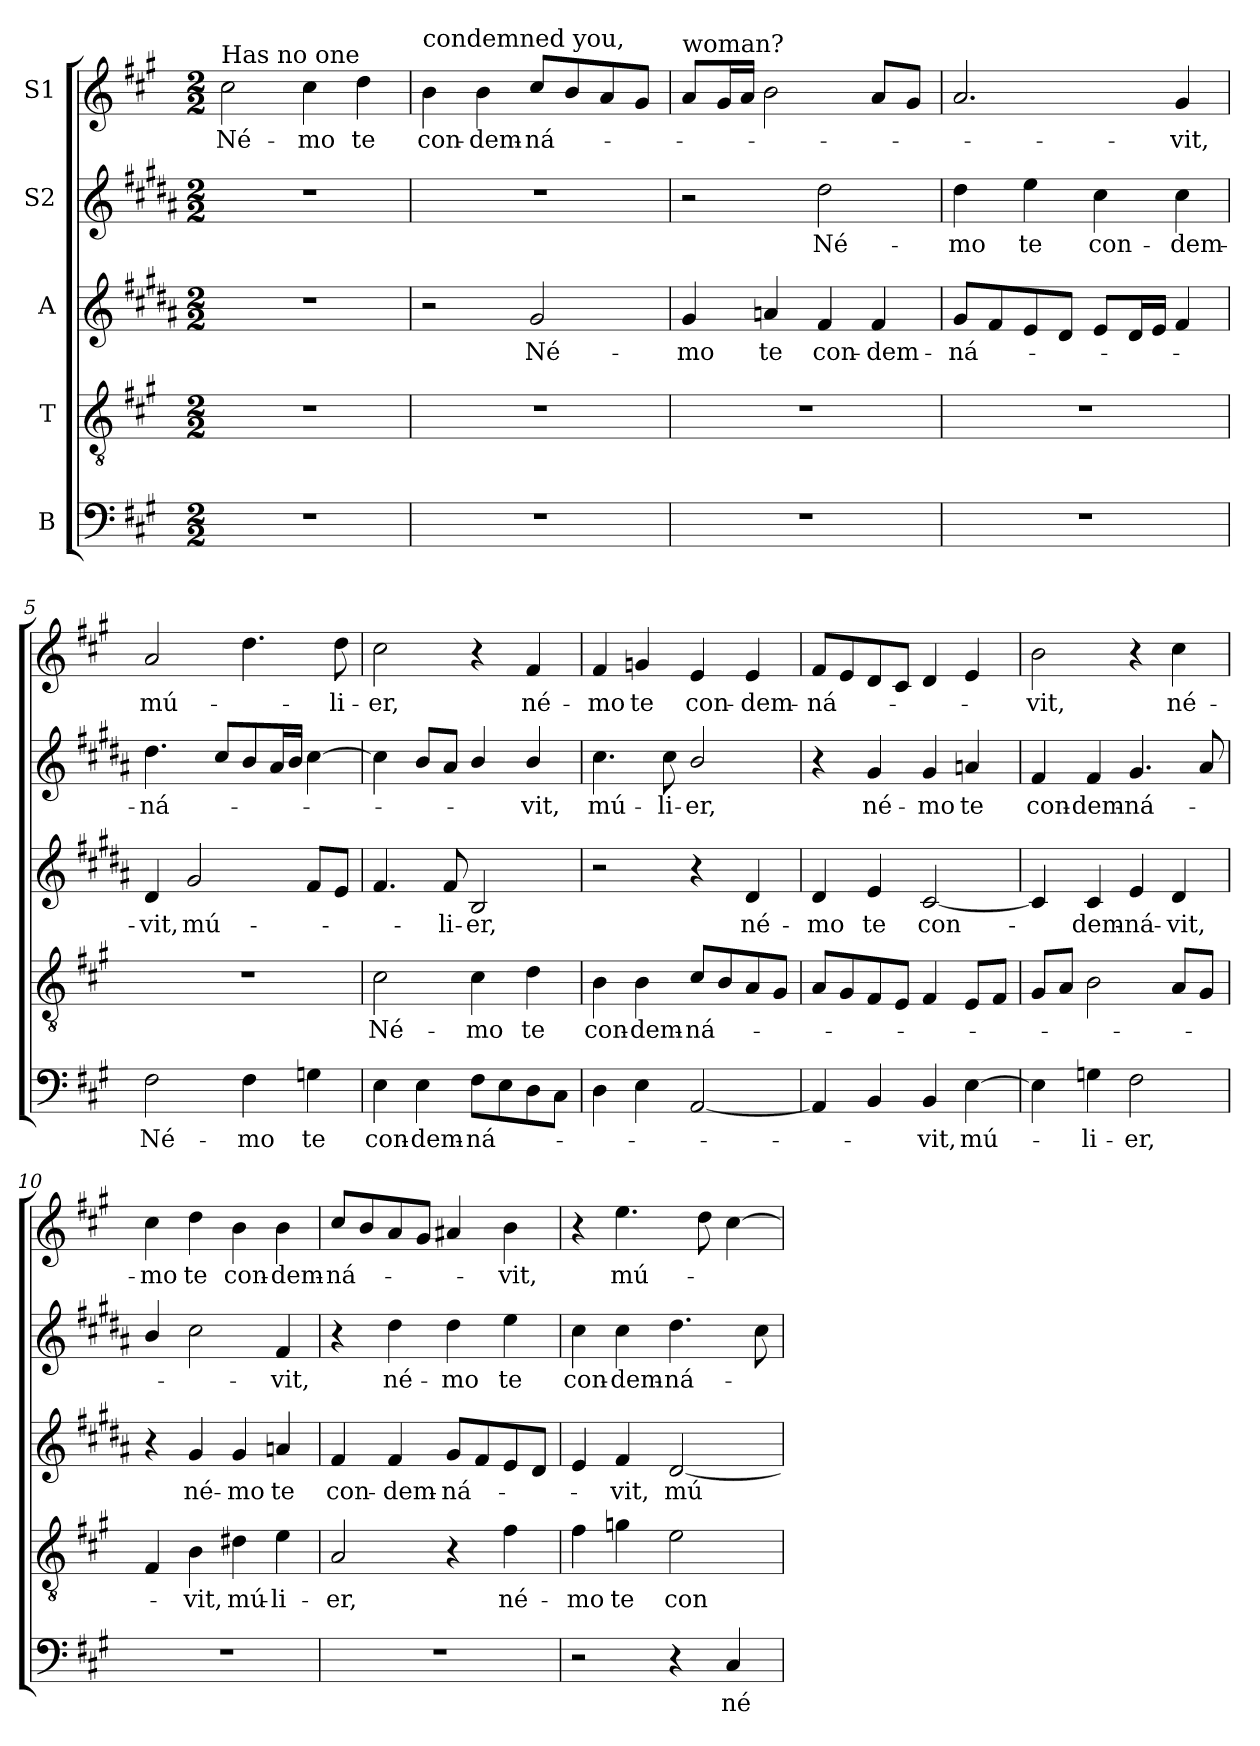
**kern	**text	**kern	**text	**kern	**text	**kern	**text	**kern	**text
*part5	*part5	*part4	*part4	*part3	*part3	*part2	*part2	*part1	*part1
*staff5	*staff5	*staff4	*staff4	*staff3	*staff3	*staff2	*staff2	*staff1	*staff1
*I"B	*	*I"T	*	*I"A	*	*I"S2	*	*I"S1	*
*clefF4	*	*clefGv2	*	*clefG2	*	*clefG2	*	*clefG2	*
*	*	*	*	*ITrd1c2	*	*ITrd1c2	*	*	*
*k[f#c#g#]	*	*k[f#c#g#]	*	*k[f#c#g#]	*	*k[f#c#g#]	*	*k[f#c#g#]	*
*A:	*	*A:	*	*A:	*	*A:	*	*A:	*
*M2/2	*	*M2/2	*	*M2/2	*	*M2/2	*	*M2/2	*
=1	=1	=1	=1	=1	=1	=1	=1	=1	=1
!	!	!	!	!	!	!	!	!LO:TX:a:t=Has no one	!
!	!	!	!	!	!	!	!	!	!LO:LY:b
1r	.	1r	.	1r	.	1r	.	2cc#\	Né-
!	!	!	!	!	!	!	!	!	!LO:LY:b
.	.	.	.	.	.	.	.	4cc#\	-mo
!	!	!	!	!	!	!	!	!	!LO:LY:b
.	.	.	.	.	.	.	.	4dd\	te
=2	=2	=2	=2	=2	=2	=2	=2	=2	=2
!	!	!	!	!	!	!	!	!LO:TX:a:t=condemned you,	!
!	!	!	!	!	!	!	!	!	!LO:LY:b
1r	.	1r	.	2r	.	1r	.	4b\	con-
!	!	!	!	!	!	!	!	!	!LO:LY:b
.	.	.	.	.	.	.	.	4b\	-dem-
!	!	!	!	!	!LO:LY:b	!	!	!	!LO:LY:b
.	.	.	.	2f#/	Né-	.	.	8cc#/L	-ná-
.	.	.	.	.	.	.	.	8b/	.
.	.	.	.	.	.	.	.	8a/	.
.	.	.	.	.	.	.	.	8g#/J	.
=3	=3	=3	=3	=3	=3	=3	=3	=3	=3
!	!	!	!	!	!	!	!	!LO:TX:a:t=woman?	!
!	!	!	!	!	!LO:LY:b	!	!	!	!
1r	.	1r	.	4f#/	-mo	2r	.	8a/L	.
.	.	.	.	.	.	.	.	16g#/L	.
.	.	.	.	.	.	.	.	16a/JJ	.
!	!	!	!	!	!LO:LY:b	!	!	!	!
.	.	.	.	4gn/	te	.	.	2b\	.
!	!	!	!	!	!LO:LY:b	!	!LO:LY:b	!	!
.	.	.	.	4e/	con-	2cc#\	Né-	.	.
!	!	!	!	!	!LO:LY:b	!	!	!	!
.	.	.	.	4e/	-dem-	.	.	8a/L	.
.	.	.	.	.	.	.	.	8g#/J	.
=4	=4	=4	=4	=4	=4	=4	=4	=4	=4
!	!	!	!	!	!LO:LY:b	!	!LO:LY:b	!	!
1r	.	1r	.	8f#/L	-ná-	4cc#\	-mo	2.a/	.
.	.	.	.	8e/	.	.	.	.	.
!	!	!	!	!	!	!	!LO:LY:b	!	!
.	.	.	.	8d/	.	4dd\	te	.	.
.	.	.	.	8c#/J	.	.	.	.	.
!	!	!	!	!	!	!	!LO:LY:b	!	!
.	.	.	.	8d/L	.	4b\	con-	.	.
.	.	.	.	16c#/L	.	.	.	.	.
.	.	.	.	16d/JJ	.	.	.	.	.
!	!	!	!	!	!	!	!LO:LY:b	!	!LO:LY:b
.	.	.	.	4e/	.	4b\	-dem-	4g#/	-vit,
!!LO:PB:g=z
=5	=5	=5	=5	=5	=5	=5	=5	=5	=5
!	!LO:LY:b	!	!	!	!LO:LY:b	!	!LO:LY:b	!	!LO:LY:b
2F#\	Né-	1r	.	4c#/	-vit,	4.cc#\	-ná-	2a/	mú-
!	!	!	!	!	!LO:LY:b	!	!	!	!
.	.	.	.	2f#/	mú-	.	.	.	.
.	.	.	.	.	.	8b/L	.	.	.
!	!LO:LY:b	!	!	!	!	!	!	!	!
4F#\	-mo	.	.	.	.	8a/	.	4.dd\	.
.	.	.	.	.	.	16g#/L	.	.	.
.	.	.	.	.	.	16a/JJ	.	.	.
!	!LO:LY:b	!	!	!	!	!	!	!	!
4Gn\	te	.	.	8e/L	.	[4b\	.	.	.
!	!	!	!	!	!	!	!	!	!LO:LY:b
.	.	.	.	8d/J	.	.	.	8dd\	-li-
=6	=6	=6	=6	=6	=6	=6	=6	=6	=6
!	!LO:LY:b	!	!LO:LY:b	!	!	!	!	!	!LO:LY:b
4E\	con-	2c#\	Né-	4.e/	.	4b\]	.	2cc#\	-er,
!	!LO:LY:b	!	!	!	!	!	!	!	!
4E\	-dem-	.	.	.	.	8a/L	.	.	.
!	!	!	!	!	!LO:LY:b	!	!	!	!
.	.	.	.	8e/	-li-	8g#/J	.	.	.
!	!LO:LY:b	!	!LO:LY:b	!	!LO:LY:b	!	!	!	!
8F#\L	-ná-	4c#\	-mo	2A/	-er,	4a/	.	4r	.
8E\	.	.	.	.	.	.	.	.	.
!	!	!	!LO:LY:b	!	!	!	!LO:LY:b	!	!LO:LY:b
8D\	.	4d\	te	.	.	4a/	-vit,	4f#/	né-
8C#\J	.	.	.	.	.	.	.	.	.
=7	=7	=7	=7	=7	=7	=7	=7	=7	=7
!	!	!	!LO:LY:b	!	!	!	!LO:LY:b	!	!LO:LY:b
4D\	.	4B\	con-	2r	.	4.b\	mú-	4f#/	-mo
!	!	!	!LO:LY:b	!	!	!	!	!	!LO:LY:b
4E\	.	4B\	-dem-	.	.	.	.	4gn/	te
!	!	!	!	!	!	!	!LO:LY:b	!	!
.	.	.	.	.	.	8b\	-li-	.	.
!	!	!	!LO:LY:b	!	!	!	!LO:LY:b	!	!LO:LY:b
[2AA/	.	8c#/L	-ná-	4r	.	2a/	-er,	4e/	con-
.	.	8B/	.	.	.	.	.	.	.
!	!	!	!	!	!LO:LY:b	!	!	!	!LO:LY:b
.	.	8A/	.	4c#/	né-	.	.	4e/	-dem-
.	.	8G#/J	.	.	.	.	.	.	.
=8	=8	=8	=8	=8	=8	=8	=8	=8	=8
!	!	!	!	!	!LO:LY:b	!	!	!	!LO:LY:b
4AA/]	.	8A/L	.	4c#/	-mo	4r	.	8f#/L	-ná-
.	.	8G#/	.	.	.	.	.	8e/	.
!	!	!	!	!	!LO:LY:b	!	!LO:LY:b	!	!
4BB/	.	8F#/	.	4d/	te	4f#/	né-	8d/	.
.	.	8E/J	.	.	.	.	.	8c#/J	.
!	!LO:LY:b	!	!	!	!LO:LY:b	!	!LO:LY:b	!	!
4BB/	-vit,	4F#/	.	[2B/	con-	4f#/	-mo	4d/	.
!	!LO:LY:b	!	!	!	!	!	!LO:LY:b	!	!
[4E\	mú-	8E/L	.	.	.	4gn/	te	4e/	.
.	.	8F#/J	.	.	.	.	.	.	.
=9	=9	=9	=9	=9	=9	=9	=9	=9	=9
!	!	!	!	!	!	!	!LO:LY:b	!	!LO:LY:b
4E\]	.	8G#/L	.	4B/]	.	4e/	con-	2b\	-vit,
.	.	8A/J	.	.	.	.	.	.	.
!	!LO:LY:b	!	!	!	!LO:LY:b	!	!LO:LY:b	!	!
4Gn\	-li-	2B\	.	4B/	-dem-	4e/	-dem-	.	.
!	!LO:LY:b	!	!	!	!LO:LY:b	!	!LO:LY:b	!	!
2F#\	-er,	.	.	4d/	-ná-	4.f#/	-ná-	4r	.
!	!	!	!	!	!LO:LY:b	!	!	!	!LO:LY:b
.	.	8A/L	.	4c#/	-vit,	.	.	4cc#\	né-
.	.	8G#/J	.	.	.	8g#/	.	.	.
!!LO:LB:g=z
=10	=10	=10	=10	=10	=10	=10	=10	=10	=10
!	!	!	!	!	!	!	!	!	!LO:LY:b
1r	.	4F#/	.	4r	.	4a/	.	4cc#\	-mo
!	!	!	!LO:LY:b	!	!LO:LY:b	!	!	!	!LO:LY:b
.	.	4B\	-vit,	4f#/	né-	2b\	.	4dd\	te
!	!	!	!LO:LY:b	!	!LO:LY:b	!	!	!	!LO:LY:b
.	.	4d#X\	mú-	4f#/	-mo	.	.	4b\	con-
!	!	!	!LO:LY:b	!	!LO:LY:b	!	!LO:LY:b	!	!LO:LY:b
.	.	4e\	-li-	4gn/	te	4e/	-vit,	4b\	-dem-
=11	=11	=11	=11	=11	=11	=11	=11	=11	=11
!	!	!	!LO:LY:b	!	!LO:LY:b	!	!	!	!LO:LY:b
1r	.	2A/	-er,	4e/	con-	4r	.	8cc#/L	-ná-
.	.	.	.	.	.	.	.	8b/	.
!	!	!	!	!	!LO:LY:b	!	!LO:LY:b	!	!
.	.	.	.	4e/	-dem-	4cc#\	né-	8a/	.
.	.	.	.	.	.	.	.	8g#/J	.
!	!	!	!	!	!LO:LY:b	!	!LO:LY:b	!	!
.	.	4r	.	8f#/L	-ná-	4cc#\	-mo	4a#X/	.
.	.	.	.	8e/	.	.	.	.	.
!	!	!	!LO:LY:b	!	!	!	!LO:LY:b	!	!LO:LY:b
.	.	4f#\	né-	8d/	.	4dd\	te	4b\	-vit,
.	.	.	.	8c#/J	.	.	.	.	.
=12	=12	=12	=12	=12	=12	=12	=12	=12	=12
!	!	!	!LO:LY:b	!	!	!	!LO:LY:b	!	!
2r	.	4f#\	-mo	4d/	.	4b\	con-	4r	.
!	!	!	!LO:LY:b	!	!LO:LY:b	!	!LO:LY:b	!	!LO:LY:b
.	.	4gn\	te	4e/	-vit,	4b\	-dem-	4.ee\	mú-
!	!	!	!LO:LY:b	!	!LO:LY:b	!	!LO:LY:b	!	!
4r	.	2e\	con-	[2c#/	mú-	4.cc#\	-ná-	.	.
.	.	.	.	.	.	.	.	8dd\	.
!	!LO:LY:b	!	!	!	!	!	!	!	!
4C#/	né-	.	.	.	.	.	.	[4cc#\	.
.	.	.	.	.	.	8b\	.	.	.
=	=	=	=	=	=	=	=	=	=
*-	*-	*-	*-	*-	*-	*-	*-	*-	*-
